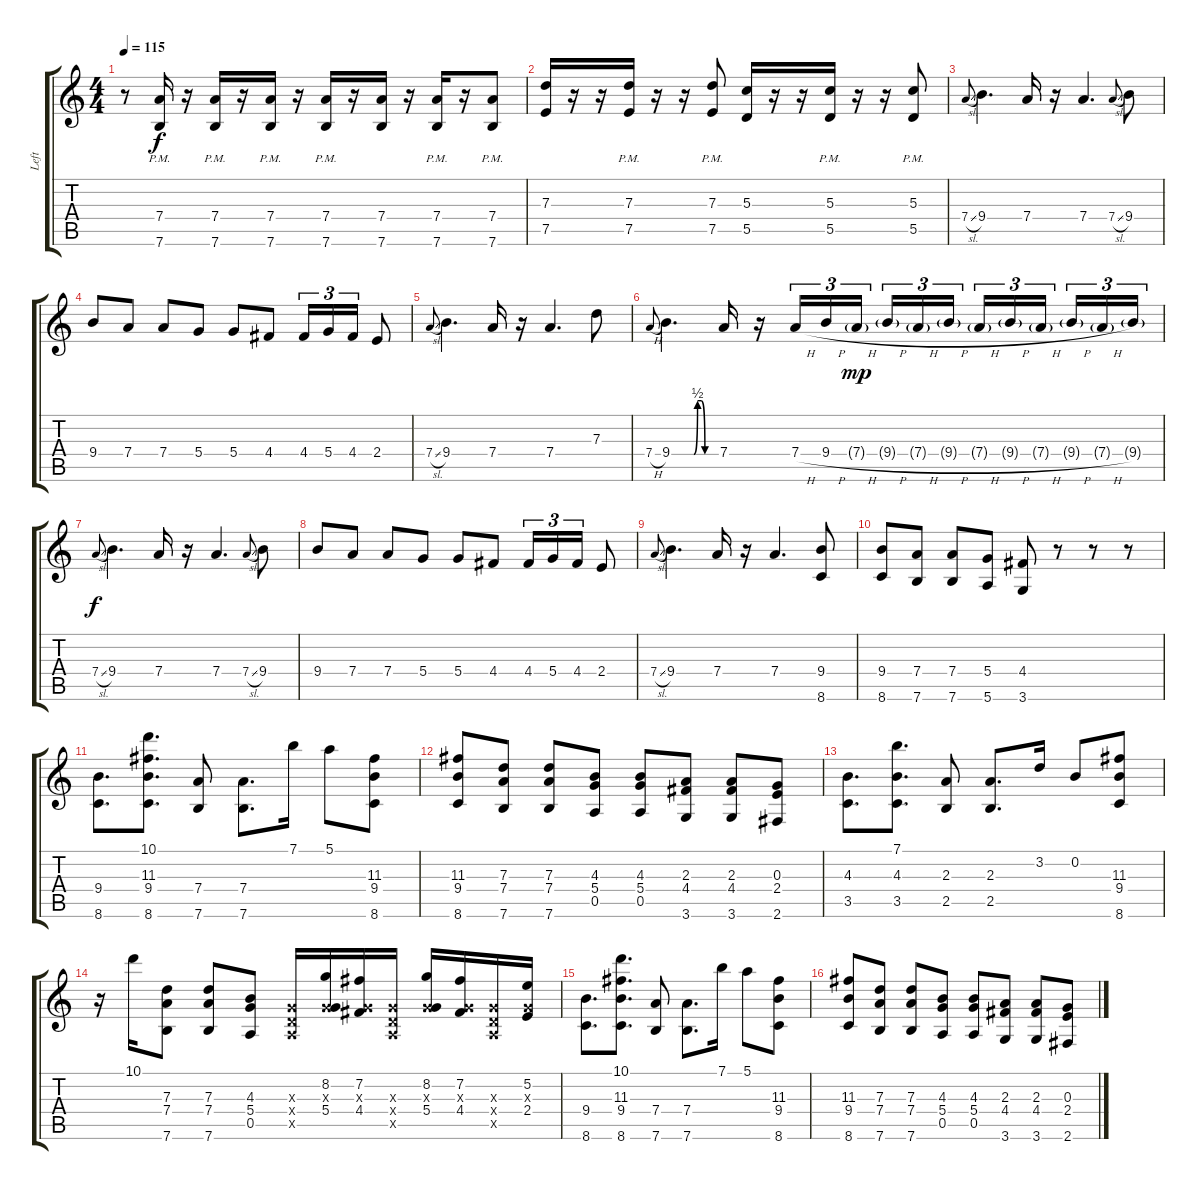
\track ("Left" "Left") {instrument distortionguitar}
\staff {score tabs}
\tuning (E4 B3 G3 D3 A2 E2) {hide}
\ts (4 4)
\tempo 115
\clef g2
\ks c
r.8{dy f} (7.4{pm} 7.6{pm}).16 r.16 (7.4{pm} 7.6{pm}).16 r.16 (7.4{pm} 7.6{pm}).16 r.16 (7.4{pm} 7.6{pm}).16 r.16 (7.4 7.6).16 r.16 (7.4{pm} 7.6{pm}).16 r.16 (7.4{pm} 7.6{pm}).8 |
(7.3 7.5).16 r.16 r.16 (7.3{pm} 7.5{pm}).16 r.16 r.16 (7.3{pm} 7.5{pm}).8 (5.3 5.5).16 r.16 r.16 (5.3{pm} 5.5{pm}).16 r.16 r.16 (5.3{pm} 5.5{pm}).8 |
7.4{sl}.8{gr onbeat} 9.4.4{d} 7.4.16 r.16 7.4.4{d} 7.4{sl}.8{gr onbeat} 9.4.8 |
9.4.8 7.4.8 7.4.8 5.4.8 5.4.8 4.4.8 4.4.16{tu (3 2)} 5.4.16{tu (3 2)} 4.4.16{tu (3 2)} 2.4.8 |
7.4{sl}.8{gr onbeat} 9.4.4{d} 7.4.16 r.16 7.4.4{d} 7.3.8 |
7.4{h}.8{gr onbeat} 9.4{be (custom 0 0 10 0 16 0 21 0 25 0 30 0 35 2 40 2 45 0 60 0)}.4{d} 7.4.16 r.16 7.4{h}.16{tu (3 2)} 9.4{h}.16{tu (3 2)} 7.4{h g}.16{tu (3 2) dy mp beam splitsecondary} 9.4{h g}.16{tu (3 2)} 7.4{h g}.16{tu (3 2)} 9.4{h g}.16{tu (3 2)} 7.4{h g}.16{tu (3 2)} 9.4{h g}.16{tu (3 2)} 7.4{h g}.16{tu (3 2) beam splitsecondary} 9.4{h g}.16{tu (3 2)} 7.4{h g}.16{tu (3 2)} 9.4{g}.16{tu (3 2)} |
7.4{sl}.8{gr onbeat dy f} 9.4.4{d} 7.4.16 r.16 7.4.4{d} 7.4{sl}.8{gr onbeat} 9.4.8 |
9.4.8 7.4.8 7.4.8 5.4.8 5.4.8 4.4.8 4.4.16{tu (3 2)} 5.4.16{tu (3 2)} 4.4.16{tu (3 2)} 2.4.8 |
7.4{sl}.8{gr onbeat} 9.4.4{d} 7.4.16 r.16 7.4.4{d} (9.4 8.6).8 |
(9.4 8.6).8 (7.4 7.6).8 (7.4 7.6).8 (5.4 5.6).8 (4.4 3.6).8 r.8 r.8 r.8 |
(9.4 8.6).8{d} (10.1 11.3 9.4 8.6).8{d} (7.4 7.6).8 (7.4 7.6).8{d} 7.1.16 5.1.8 (11.3 9.4 8.6).8 |
(11.3 9.4 8.6).8 (7.3 7.4 7.6).8 (7.3 7.4 7.6).8 (4.3 5.4 0.5).8 (4.3 5.4 0.5).8 (2.3 4.4 3.6).8 (2.3 4.4 3.6).8 (0.3 2.4 2.6).8 |
(4.3 3.5).8{d} (7.1 4.3 3.5).8{d} (2.3 2.5).8 (2.3 2.5).8{d} 3.2.16 0.2.8 (11.3 9.4 8.6).8 |
r.16 10.1.16 (7.3 7.4 7.6).8 (7.3 7.4 7.6).8 (4.3 5.4 0.5).8 (0.3{x} 0.4{x} 0.5{x}).16 (8.2 0.3{x} 5.4).16 (7.2 0.3{x} 4.4).16 (0.3{x} 0.4{x} 0.5{x}).16 (8.2 0.3{x} 5.4).16 (7.2 0.3{x} 4.4).16 (0.3{x} 0.4{x} 0.5{x}).16 (5.2 0.3{x} 2.4).16 |
(9.4 8.6).8{d} (10.1 11.3 9.4 8.6).8{d} (7.4 7.6).8 (7.4 7.6).8{d} 7.1.16 5.1.8 (11.3 9.4 8.6).8 |
(11.3 9.4 8.6).8 (7.3 7.4 7.6).8 (7.3 7.4 7.6).8 (4.3 5.4 0.5).8 (4.3 5.4 0.5).8 (2.3 4.4 3.6).8 (2.3 4.4 3.6).8 (0.3 2.4 2.6).8
